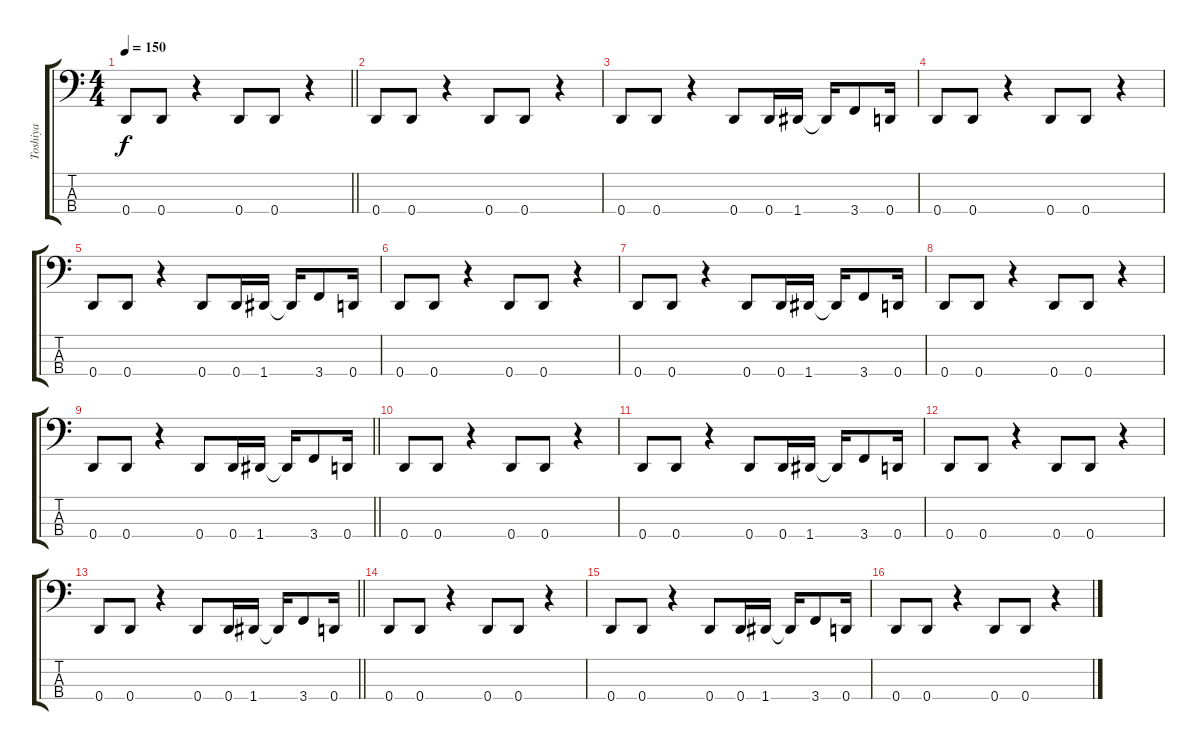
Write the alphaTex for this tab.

\track ("Toshiya" "Toshiya") {instrument electricbasspick}
\staff {score tabs}
\tuning (G2 D2 A1 D1) {hide}
\ts (4 4)
\tempo 150
\clef f4
\barLineRight lightlight
\ks c
0.4.8{dy f} 0.4.8 r.4 0.4.8 0.4.8 r.4 |
0.4.8 0.4.8 r.4 0.4.8 0.4.8 r.4 |
0.4.8 0.4.8 r.4 0.4.8 0.4.16 1.4.16 1.4{t}.16 3.4.8 0.4.16 |
0.4.8 0.4.8 r.4 0.4.8 0.4.8 r.4 |
0.4.8 0.4.8 r.4 0.4.8 0.4.16 1.4.16 1.4{t}.16 3.4.8 0.4.16 |
0.4.8 0.4.8 r.4 0.4.8 0.4.8 r.4 |
0.4.8 0.4.8 r.4 0.4.8 0.4.16 1.4.16 1.4{t}.16 3.4.8 0.4.16 |
0.4.8 0.4.8 r.4 0.4.8 0.4.8 r.4 |
\barLineRight lightlight
0.4.8 0.4.8 r.4 0.4.8 0.4.16 1.4.16 1.4{t}.16 3.4.8 0.4.16 |
0.4.8 0.4.8 r.4 0.4.8 0.4.8 r.4 |
0.4.8 0.4.8 r.4 0.4.8 0.4.16 1.4.16 1.4{t}.16 3.4.8 0.4.16 |
0.4.8 0.4.8 r.4 0.4.8 0.4.8 r.4 |
\barLineRight lightlight
0.4.8 0.4.8 r.4 0.4.8 0.4.16 1.4.16 1.4{t}.16 3.4.8 0.4.16 |
0.4.8 0.4.8 r.4 0.4.8 0.4.8 r.4 |
0.4.8 0.4.8 r.4 0.4.8 0.4.16 1.4.16 1.4{t}.16 3.4.8 0.4.16 |
0.4.8 0.4.8 r.4 0.4.8 0.4.8 r.4
